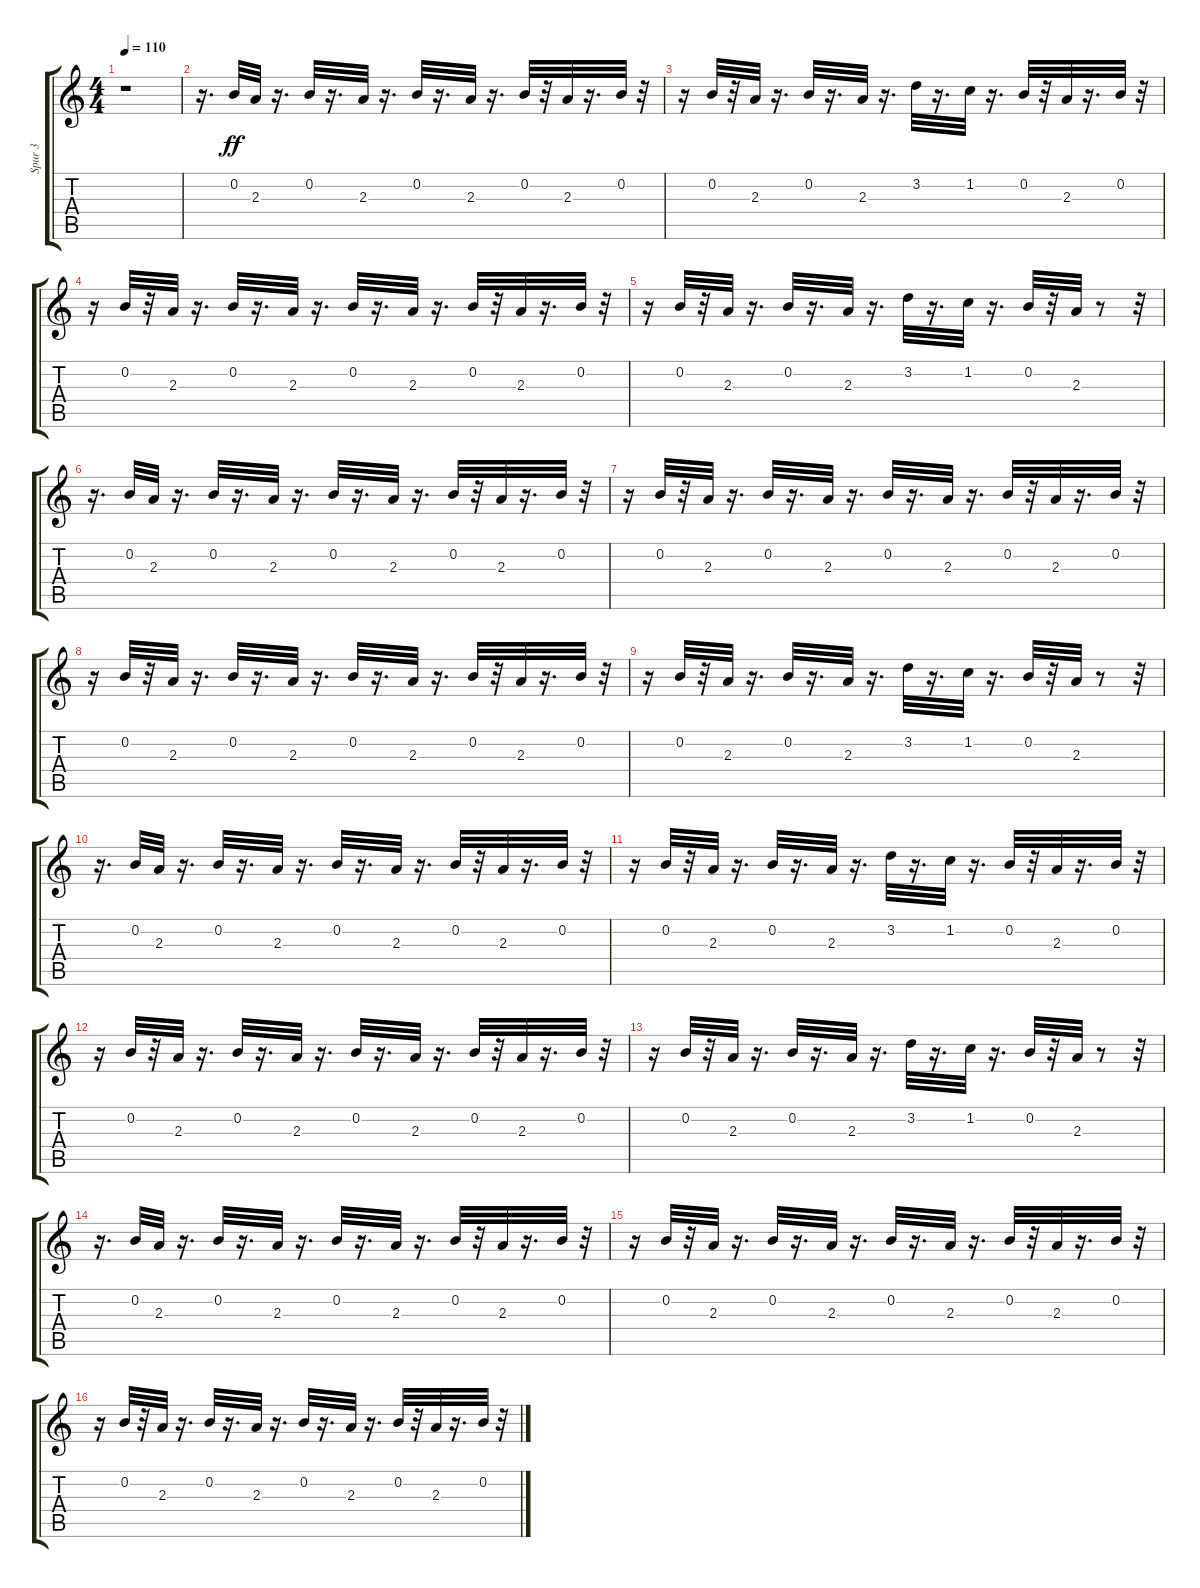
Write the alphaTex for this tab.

\track ("Spur 3" "Spur 3") {instrument electricguitarmuted}
\staff {score tabs}
\tuning (E4 B3 G3 D3 A2 E2) {hide}
\ts (4 4)
\tempo 110
\clef g2
\ks c
r.1{dy ff} |
r.16{d} 0.2.32 2.3.32 r.16{d} 0.2.32 r.16{d} 2.3.32 r.16{d} 0.2.32 r.16{d} 2.3.32 r.16{d} 0.2.32 r.32 2.3.32 r.16{d} 0.2.32 r.32 |
r.16 0.2.32 r.32 2.3.32 r.16{d} 0.2.32 r.16{d} 2.3.32 r.16{d} 3.2.32 r.16{d} 1.2.32 r.16{d} 0.2.32 r.32 2.3.32 r.16{d} 0.2.32 r.32 |
r.16 0.2.32 r.32 2.3.32 r.16{d} 0.2.32 r.16{d} 2.3.32 r.16{d} 0.2.32 r.16{d} 2.3.32 r.16{d} 0.2.32 r.32 2.3.32 r.16{d} 0.2.32 r.32 |
r.16 0.2.32 r.32 2.3.32 r.16{d} 0.2.32 r.16{d} 2.3.32 r.16{d} 3.2.32 r.16{d} 1.2.32 r.16{d} 0.2.32 r.32 2.3.32 r.8 r.32 |
r.16{d} 0.2.32 2.3.32 r.16{d} 0.2.32 r.16{d} 2.3.32 r.16{d} 0.2.32 r.16{d} 2.3.32 r.16{d} 0.2.32 r.32 2.3.32 r.16{d} 0.2.32 r.32 |
r.16 0.2.32 r.32 2.3.32 r.16{d} 0.2.32 r.16{d} 2.3.32 r.16{d} 0.2.32 r.16{d} 2.3.32 r.16{d} 0.2.32 r.32 2.3.32 r.16{d} 0.2.32 r.32 |
r.16 0.2.32 r.32 2.3.32 r.16{d} 0.2.32 r.16{d} 2.3.32 r.16{d} 0.2.32 r.16{d} 2.3.32 r.16{d} 0.2.32 r.32 2.3.32 r.16{d} 0.2.32 r.32 |
r.16 0.2.32 r.32 2.3.32 r.16{d} 0.2.32 r.16{d} 2.3.32 r.16{d} 3.2.32 r.16{d} 1.2.32 r.16{d} 0.2.32 r.32 2.3.32 r.8 r.32 |
r.16{d} 0.2.32 2.3.32 r.16{d} 0.2.32 r.16{d} 2.3.32 r.16{d} 0.2.32 r.16{d} 2.3.32 r.16{d} 0.2.32 r.32 2.3.32 r.16{d} 0.2.32 r.32 |
r.16 0.2.32 r.32 2.3.32 r.16{d} 0.2.32 r.16{d} 2.3.32 r.16{d} 3.2.32 r.16{d} 1.2.32 r.16{d} 0.2.32 r.32 2.3.32 r.16{d} 0.2.32 r.32 |
r.16 0.2.32 r.32 2.3.32 r.16{d} 0.2.32 r.16{d} 2.3.32 r.16{d} 0.2.32 r.16{d} 2.3.32 r.16{d} 0.2.32 r.32 2.3.32 r.16{d} 0.2.32 r.32 |
r.16 0.2.32 r.32 2.3.32 r.16{d} 0.2.32 r.16{d} 2.3.32 r.16{d} 3.2.32 r.16{d} 1.2.32 r.16{d} 0.2.32 r.32 2.3.32 r.8 r.32 |
r.16{d} 0.2.32 2.3.32 r.16{d} 0.2.32 r.16{d} 2.3.32 r.16{d} 0.2.32 r.16{d} 2.3.32 r.16{d} 0.2.32 r.32 2.3.32 r.16{d} 0.2.32 r.32 |
r.16 0.2.32 r.32 2.3.32 r.16{d} 0.2.32 r.16{d} 2.3.32 r.16{d} 0.2.32 r.16{d} 2.3.32 r.16{d} 0.2.32 r.32 2.3.32 r.16{d} 0.2.32 r.32 |
r.16 0.2.32 r.32 2.3.32 r.16{d} 0.2.32 r.16{d} 2.3.32 r.16{d} 0.2.32 r.16{d} 2.3.32 r.16{d} 0.2.32 r.32 2.3.32 r.16{d} 0.2.32 r.32
